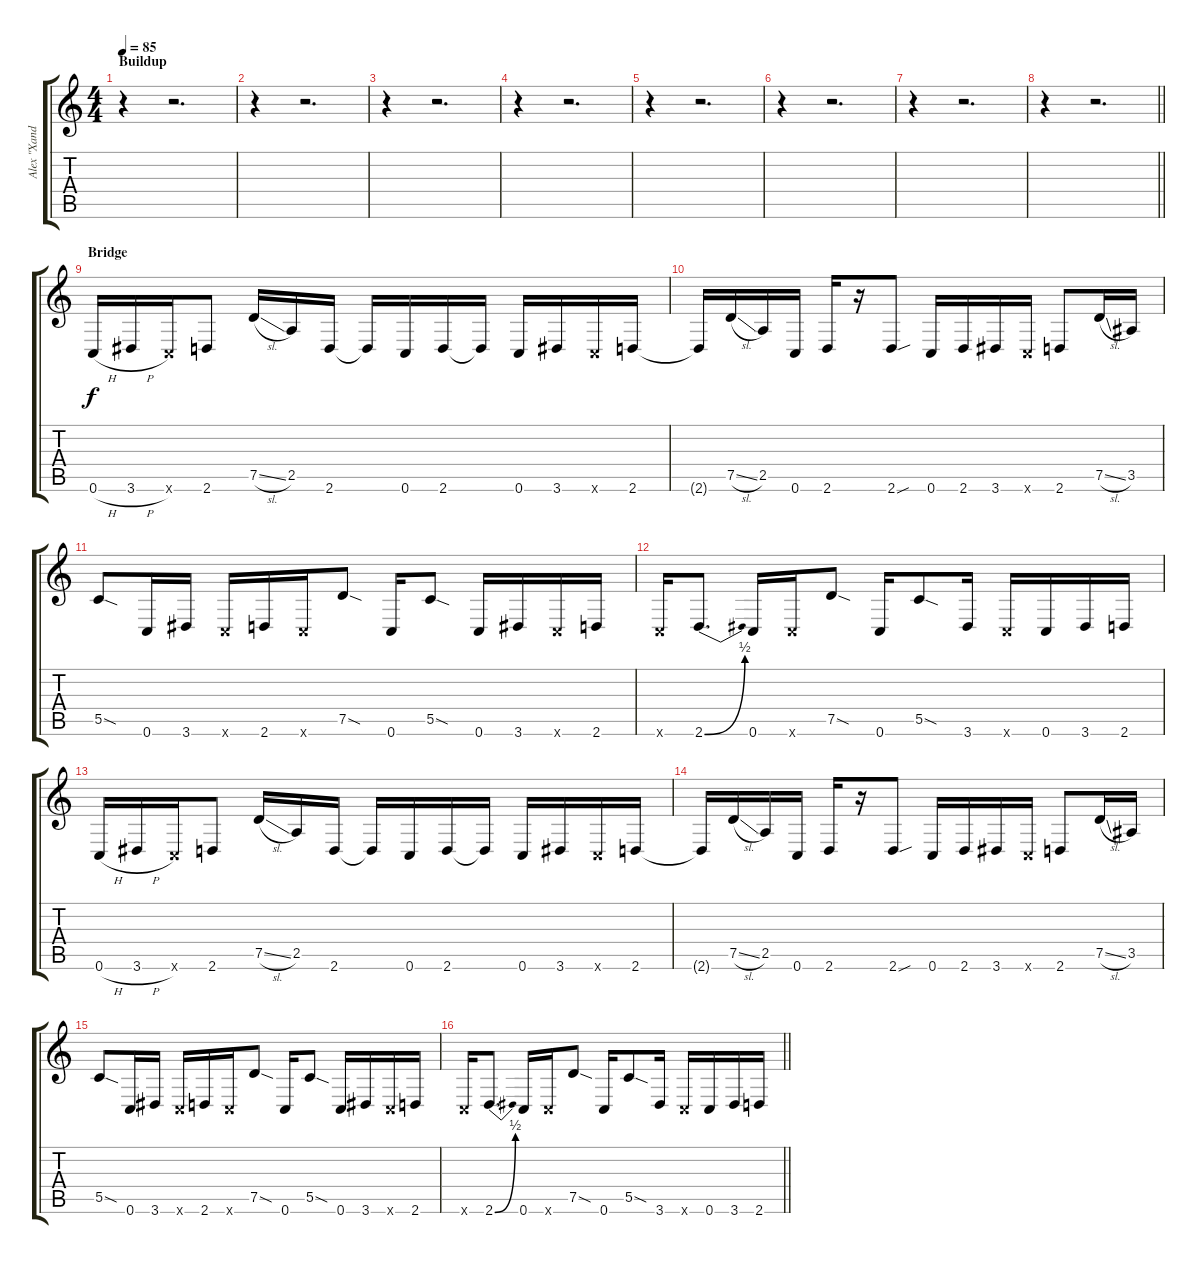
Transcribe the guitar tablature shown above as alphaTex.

\track ("Alex \"Xander\" Bois" "Alex \"Xand") {instrument distortionguitar}
\staff {score tabs}
\tuning (D4 A3 F3 C3 G2 C2) {hide}
\ts (4 4)
\section ("" "Buildup")
\tempo 85
\clef g2
\ks c
r.4{dy f} r.2{d} |
r.4 r.2{d} |
r.4 r.2{d} |
r.4 r.2{d} |
r.4 r.2{d} |
r.4 r.2{d} |
r.4 r.2{d} |
\barLineRight lightlight
r.4 r.2{d} |
\section ("" "Bridge")
0.6{h}.16{volume 15 balance 2} 3.6{h}.16 0.6{x}.16 2.6.8 7.5{sl}.16 2.5.16 2.6.16 2.6{t}.16 0.6.16 2.6.16 2.6{t}.16 0.6.16 3.6.16 0.6{x}.16 2.6.16 |
2.6{t}.16 7.5{sl}.16 2.5.16 0.6.16 2.6.16 r.16 2.6{sou}.8 0.6.16 2.6.16 3.6.16 0.6{x}.16 2.6.8 7.5{sl}.16 3.5.16 |
5.5{sod}.8 0.6.16 3.6.16 0.6{x}.16 2.6.16 0.6{x}.16 7.5{sod}.8 0.6.16 5.5{sod}.8 0.6.16 3.6.16 0.6{x}.16 2.6.16 |
0.6{x}.16 2.6{be (bend 0 0 60 2)}.8{d} 0.6.16 0.6{x}.16 7.5{sod}.8 0.6.16 5.5{sod}.8 3.6.16 0.6{x}.16 0.6.16 3.6.16 2.6.16 |
0.6{h}.16{volume 15 balance 2} 3.6{h}.16 0.6{x}.16 2.6.8 7.5{sl}.16 2.5.16 2.6.16 2.6{t}.16 0.6.16 2.6.16 2.6{t}.16 0.6.16 3.6.16 0.6{x}.16 2.6.16 |
2.6{t}.16 7.5{sl}.16 2.5.16 0.6.16 2.6.16 r.16 2.6{sou}.8 0.6.16 2.6.16 3.6.16 0.6{x}.16 2.6.8 7.5{sl}.16 3.5.16 |
5.5{sod}.8 0.6.16 3.6.16 0.6{x}.16 2.6.16 0.6{x}.16 7.5{sod}.8 0.6.16 5.5{sod}.8 0.6.16 3.6.16 0.6{x}.16 2.6.16 |
\barLineRight lightlight
0.6{x}.16 2.6{be (bend 0 0 60 2)}.8{d} 0.6.16 0.6{x}.16 7.5{sod}.8 0.6.16 5.5{sod}.8 3.6.16 0.6{x}.16 0.6.16 3.6.16 2.6.16
